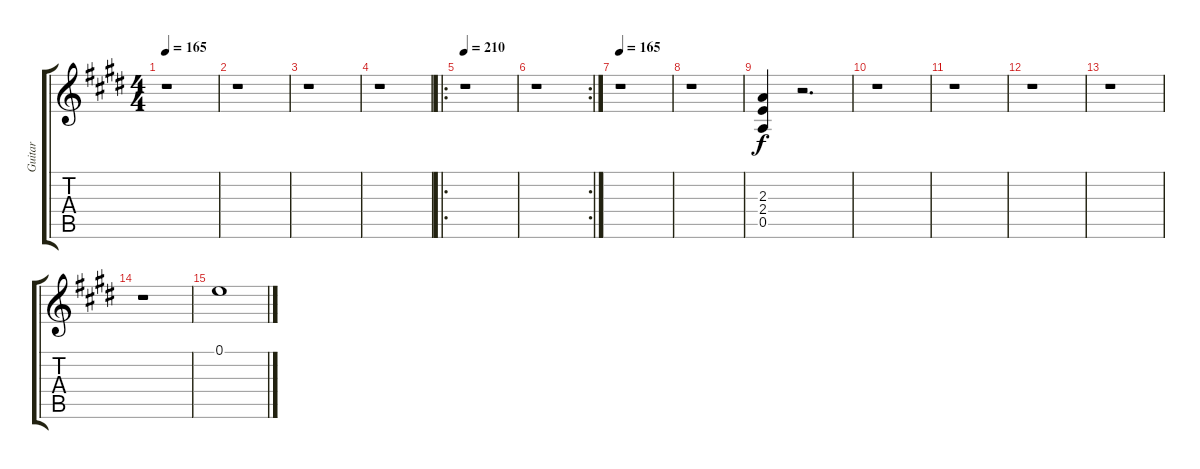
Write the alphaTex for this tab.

\track ("Guitar" "Guitar") {instrument electricguitarclean}
\staff {score tabs}
\tuning (E4 B3 G3 D3 A2 E2) {hide}
\ts (4 4)
\tempo 165
\clef g2
\ks e
r.1{dy f} |
\ks c#minor
r.1 |
r.1 |
r.1 |
\ro
\tempo 210
\ks e
r.1 |
\rc 2
\ks c#minor
r.1 |
\tempo 165
r.1 |
r.1 |
\ks e
(2.3 2.4 0.5).4 r.2{d} |
\ks c#minor
r.1 |
r.1 |
r.1 |
r.1 |
r.1 |
0.1.1
